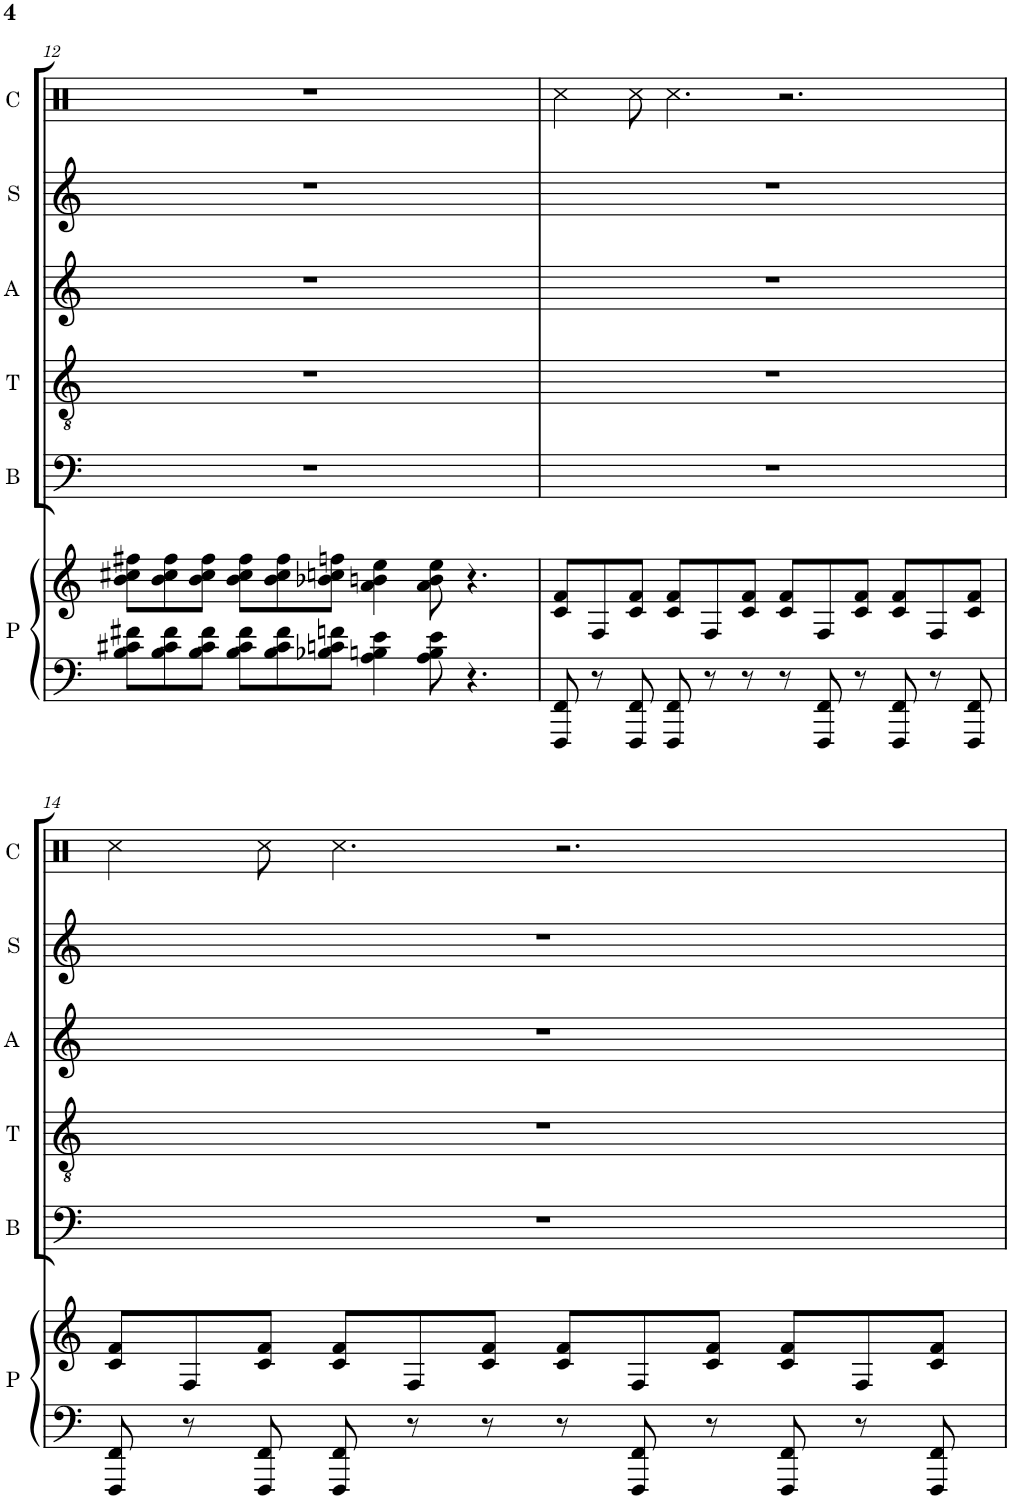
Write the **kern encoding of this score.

**kern	**kern	**kern	**kern	**kern	**kern	**kern
*part6	*part6	*part5	*part4	*part3	*part2	*part1
*staff7	*staff6	*staff5	*staff4	*staff3	*staff2	*staff1
*I"Piano	*	*I"Bass	*I"Tenor	*I"Alto	*I"Soprano	*I"Claps
*I'P	*	*I'B	*I'T	*I'A	*I'S	*I'C
!!LO:PB:g=z
*clefF4	*clefG2	*clefF4	*clefGv2	*clefG2	*clefG2	*clefX
*	*	*	*	*	*	*Trd14c24
*k[]	*k[]	*k[]	*k[]	*k[]	*k[]	*k[]
*M12/8	*M12/8	*M12/8	*M12/8	*M12/8	*M12/8	*M12/8
=12	=12	=12	=12	=12	=12	=12
8B\ 8c#X\ 8f#X\L	8b\ 8cc#X\ 8ff#X\L	1.r	1.r	1.r	1.r	1.r
8B\ 8c#\ 8f#\	8b\ 8cc#\ 8ff#\	.	.	.	.	.
8B\ 8c#\ 8f#\J	8b\ 8cc#\ 8ff#\J	.	.	.	.	.
8B\ 8c#\ 8f#\L	8b\ 8cc#\ 8ff#\L	.	.	.	.	.
8B\ 8c#\ 8f#\	8b\ 8cc#\ 8ff#\	.	.	.	.	.
8B-X\ 8cn\ 8fn\J	8b-X\ 8ccn\ 8ffn\J	.	.	.	.	.
4A\ 4Bn\ 4e\	4a\ 4bn\ 4ee\	.	.	.	.	.
8A\ 8B\ 8e\	8a\ 8b\ 8ee\	.	.	.	.	.
4.r	4.r	.	.	.	.	.
=13	=13	=13	=13	=13	=13	=13
8FFF/ 8FF/	8c/ 8f/L	1.r	1.r	1.r	1.r	4cc\
8r	8F/	.	.	.	.	.
8FFF/ 8FF/	8c/ 8f/J	.	.	.	.	8cc\
8FFF/ 8FF/	8c/ 8f/L	.	.	.	.	4.cc\
8r	8F/	.	.	.	.	.
8r	8c/ 8f/J	.	.	.	.	.
8r	8c/ 8f/L	.	.	.	.	2.r
8FFF/ 8FF/	8F/	.	.	.	.	.
8r	8c/ 8f/J	.	.	.	.	.
8FFF/ 8FF/	8c/ 8f/L	.	.	.	.	.
8r	8F/	.	.	.	.	.
8FFF/ 8FF/	8c/ 8f/J	.	.	.	.	.
!!LO:LB:g=z
=14	=14	=14	=14	=14	=14	=14
8FFF/ 8FF/	8c/ 8f/L	1.r	1.r	1.r	1.r	4cc\
8r	8F/	.	.	.	.	.
8FFF/ 8FF/	8c/ 8f/J	.	.	.	.	8cc\
8FFF/ 8FF/	8c/ 8f/L	.	.	.	.	4.cc\
8r	8F/	.	.	.	.	.
8r	8c/ 8f/J	.	.	.	.	.
8r	8c/ 8f/L	.	.	.	.	2.r
8FFF/ 8FF/	8F/	.	.	.	.	.
8r	8c/ 8f/J	.	.	.	.	.
8FFF/ 8FF/	8c/ 8f/L	.	.	.	.	.
8r	8F/	.	.	.	.	.
8FFF/ 8FF/	8c/ 8f/J	.	.	.	.	.
=	=	=	=	=	=	=
*-	*-	*-	*-	*-	*-	*-
